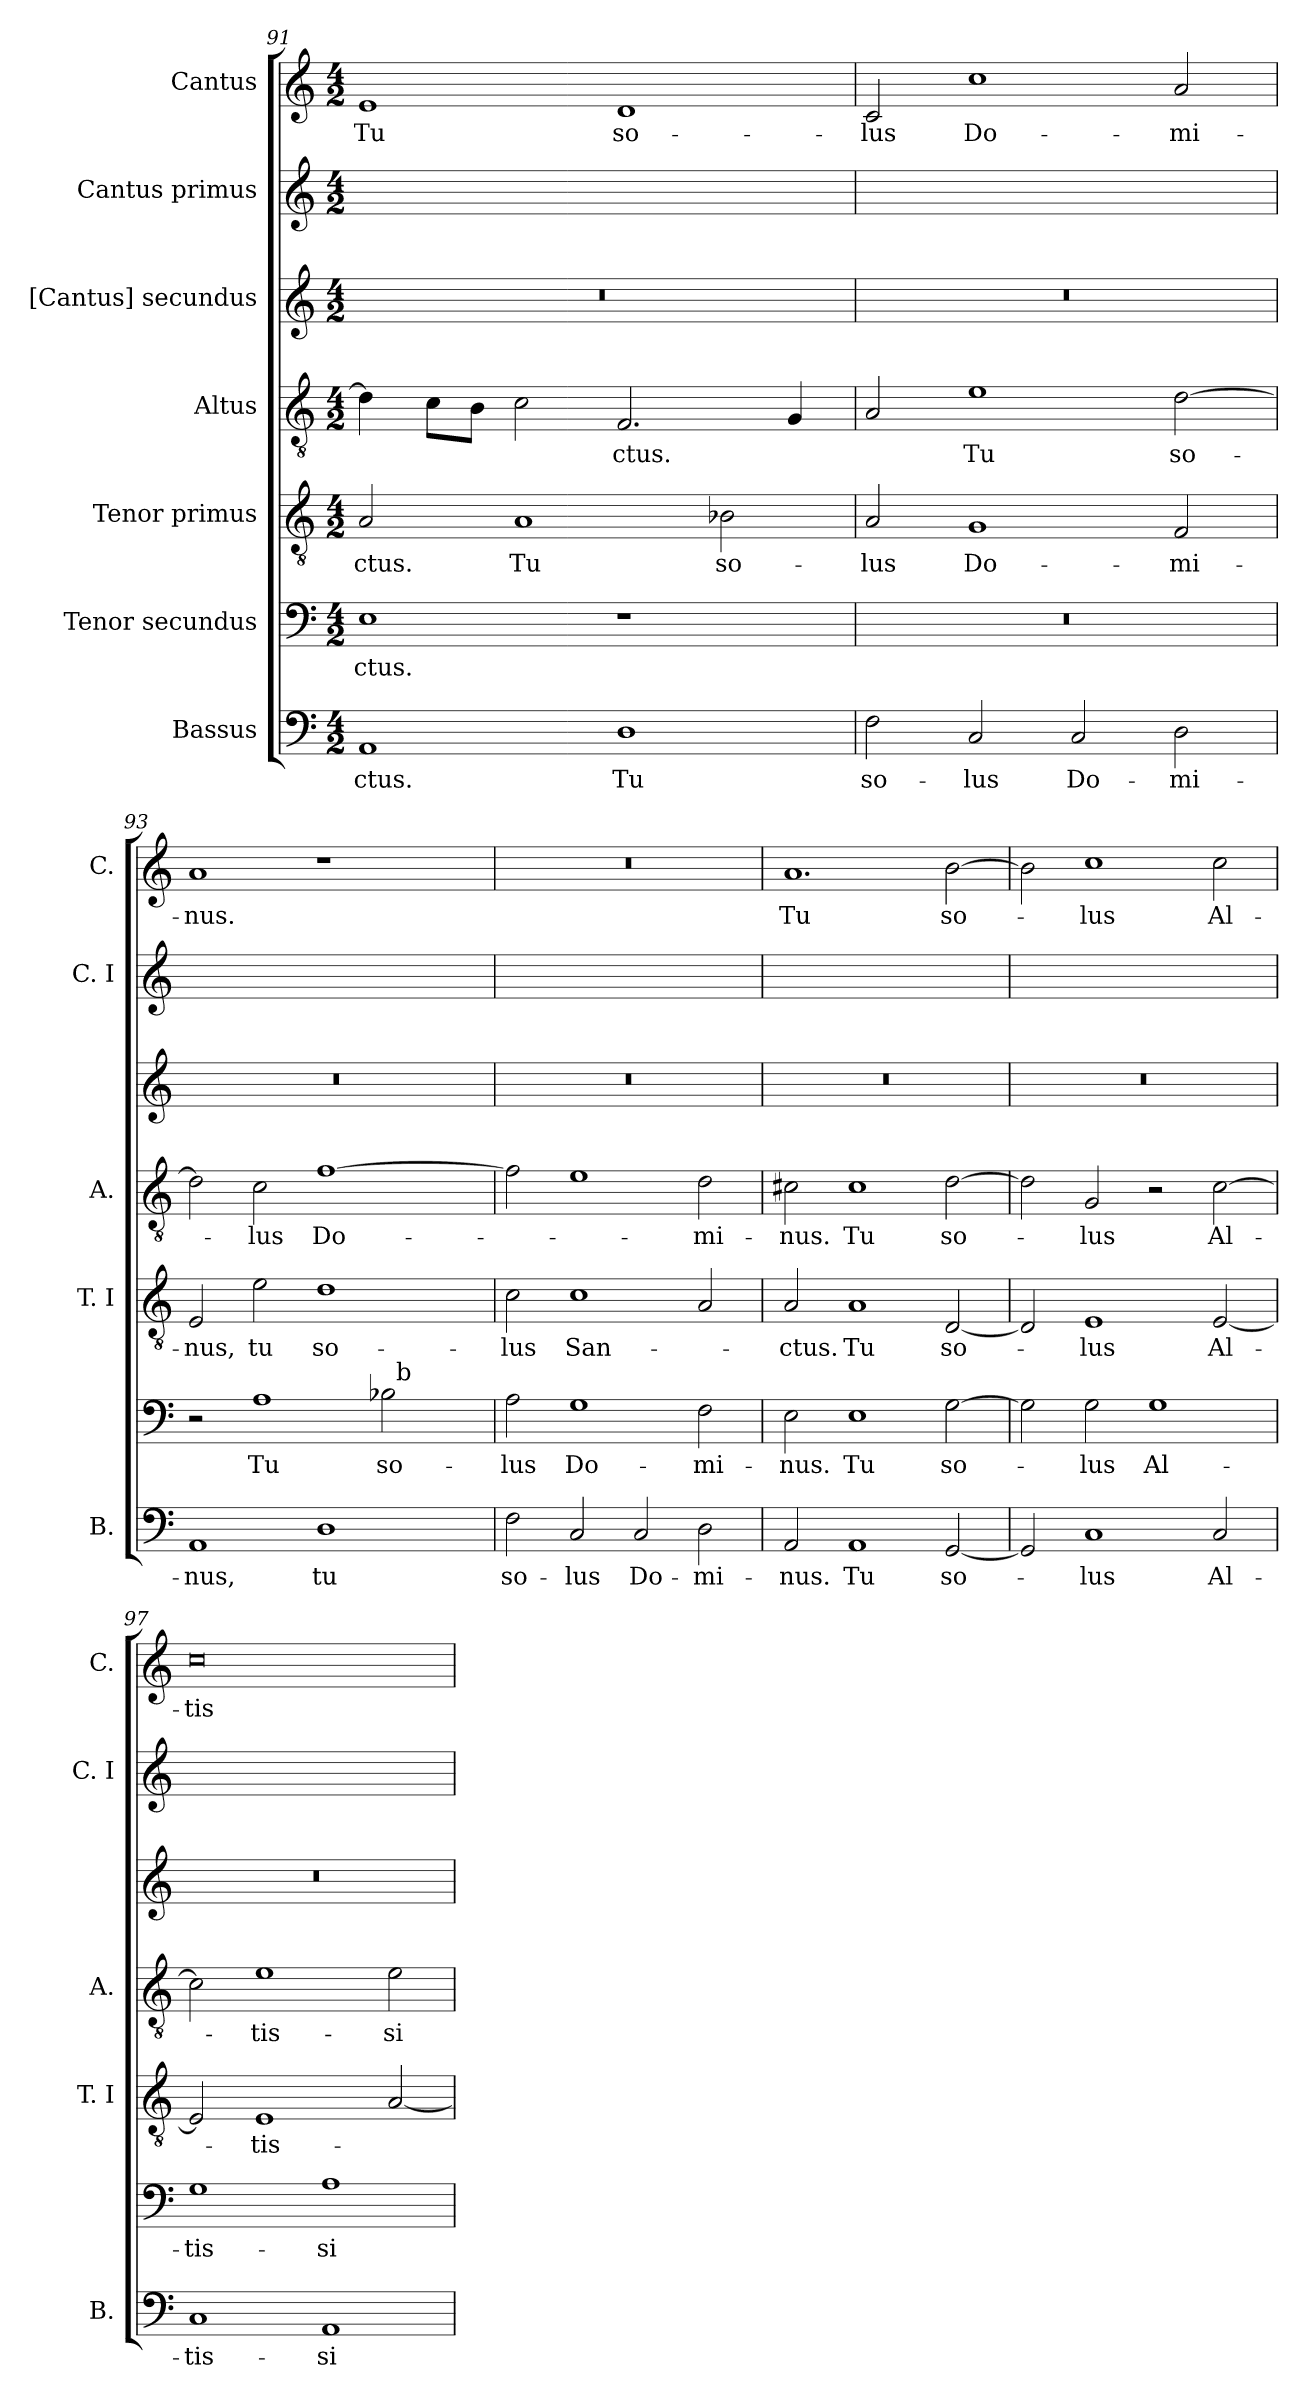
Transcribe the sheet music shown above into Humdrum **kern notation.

**kern	**text	**kern	**text	**kern	**text	**kern	**text	**kern	**kern	**kern	**text
*part7	*part7	*part6	*part6	*part5	*part5	*part4	*part4	*part3	*part2	*part1	*part1
*staff7	*staff7	*staff6	*staff6	*staff5	*staff5	*staff4	*staff4	*staff3	*staff2	*staff1	*staff1
*I"Bassus	*	*I"Tenor secundus	*	*I"Tenor primus	*	*I"Altus	*	*I"[Cantus] secundus	*I"Cantus primus	*I"Cantus	*
*I'B.	*	*	*	*I'T. I	*	*I'A.	*	*	*I'C. I	*I'C.	*
*clefF4	*	*clefF4	*	*clefGv2	*	*clefGv2	*	*clefG2	*clefG2	*clefG2	*
*	*	*	*	*ITrd7c12	*	*ITrd7c12	*	*	*	*	*
*k[]	*	*k[]	*	*k[]	*	*k[]	*	*k[]	*k[]	*k[]	*
*C:	*	*C:	*	*C:	*	*C:	*	*C:	*C:	*C:	*
*M4/2	*	*M4/2	*	*M4/2	*	*M4/2	*	*M4/2	*M4/2	*M4/2	*
=91	=91	=91	=91	=91	=91	=91	=91	=91	=91	=91	=91
!	!LO:LY:b:color=#000000	!	!	!	!	!	!	!	!	!	!
!	!	!	!LO:LY:b:color=#000000	!	!	!	!	!	!	!	!
!	!	!	!	!	!LO:LY:b:color=#000000	!	!	!LO:N:vis=1	!LO:N:vis=1	!	!
!	!	!	!	!	!	!	!	!	!	!	!LO:LY:b:color=#000000
1AAi	-ctus.	1Ei	-ctus.	2AAi/	-ctus.	4Di\]	.	0r	0ryy	1ei	Tu
.	.	.	.	.	.	8Ci\L	.	.	.	.	.
.	.	.	.	.	.	8BBi\J	.	.	.	.	.
!	!	!	!	!	!LO:LY:b:color=#000000	!	!	!	!	!	!
.	.	.	.	1AAi	Tu	2Ci\	.	.	.	.	.
!	!LO:LY:b:color=#000000	!	!	!	!	!	!	!	!	!	!
!	!	!	!	!	!	!	!LO:LY:b:color=#000000	!	!	!	!
!	!	!	!	!	!	!	!	!	!	!	!LO:LY:b:color=#000000
1Di	Tu	1r	.	.	.	2.FFi/	-ctus.	.	.	1di	so-
!	!	!	!	!	!LO:LY:b:color=#000000	!	!	!	!	!	!
.	.	.	.	2BB-Xi\	so-	.	.	.	.	.	.
.	.	.	.	.	.	4GGi/	.	.	.	.	.
=92	=92	=92	=92	=92	=92	=92	=92	=92	=92	=92	=92
!	!LO:LY:b:color=#000000	!LO:N:vis=1	!	!	!	!	!	!	!	!	!
!	!	!	!	!	!LO:LY:b:color=#000000	!	!	!LO:N:vis=1	!LO:N:vis=1	!	!
!	!	!	!	!	!	!	!	!	!	!	!LO:LY:b:color=#000000
2Fi\	so-	0r	.	2AAi/	-lus	2AAi/	.	0r	0ryy	2ci/	-lus
!	!LO:LY:b:color=#000000	!	!	!	!	!	!	!	!	!	!
!	!	!	!	!	!LO:LY:b:color=#000000	!	!	!	!	!	!
!	!	!	!	!	!	!	!LO:LY:b:color=#000000	!	!	!	!
!	!	!	!	!	!	!	!	!	!	!	!LO:LY:b:color=#000000
2Ci/	-lus	.	.	1GGi	Do-	1Ei	Tu	.	.	1cci	Do-
!	!LO:LY:b:color=#000000	!	!	!	!	!	!	!	!	!	!
2Ci/	Do-	.	.	.	.	.	.	.	.	.	.
!	!LO:LY:b:color=#000000	!	!	!	!	!	!	!	!	!	!
!	!	!	!	!	!LO:LY:b:color=#000000	!	!	!	!	!	!
!	!	!	!	!	!	!	!LO:LY:b:color=#000000	!	!	!	!
!	!	!	!	!	!	!	!	!	!	!	!LO:LY:b:color=#000000
2Di\	-mi-	.	.	2FFi/	-mi-	[2Di\	so-	.	.	2ai/	-mi-
=93	=93	=93	=93	=93	=93	=93	=93	=93	=93	=93	=93
!	!LO:LY:b:color=#000000	!	!	!	!	!	!	!	!	!	!
!	!	!	!	!	!LO:LY:b:color=#000000	!	!	!LO:N:vis=1	!LO:N:vis=1	!	!
!	!	!	!	!	!	!	!	!	!	!	!LO:LY:b:color=#000000
*	*	*^	*	*	*	*	*	*	*	*	*
1AAi	-nus,	2r	1ryy	.	2EEi/	-nus,	2Di\]	.	0r	0ryy	1ai	-nus.
!	!	!	!	!LO:LY:b:color=#000000	!	!	!	!	!	!	!	!
!	!	!	!	!	!	!LO:LY:b:color=#000000	!	!	!	!	!	!
!	!	!	!	!	!	!	!	!LO:LY:b:color=#000000	!	!	!	!
.	.	1Ai	.	Tu	2Ei\	tu	2Ci\	-lus	.	.	.	.
!	!LO:LY:b:color=#000000	!	!	!	!	!	!	!	!	!	!	!
!	!	!	!	!	!	!LO:LY:b:color=#000000	!	!	!	!	!	!
!	!	!	!	!	!	!	!	!LO:LY:b:color=#000000	!	!	!	!
1Di	tu	.	2ryy	.	1Di	so-	[1Fi	Do-	.	.	1r	.
!	!	!	!	!LO:LY:b:color=#000000	!	!	!	!	!	!	!	!
.	.	2B-i\	32ryy	so-	.	.	.	.	.	.	.	.
.	.	.	256ryy	.	.	.	.	.	.	.	.	.
!	!	!	!LO:TX:a:t=b	!	!	!	!	!	!	!	!	!
.	.	.	4ryy	.	.	.	.	.	.	.	.	.
.	.	.	8ryy	.	.	.	.	.	.	.	.	.
.	.	.	16ryy	.	.	.	.	.	.	.	.	.
.	.	.	64..ryy	.	.	.	.	.	.	.	.	.
*	*	*v	*v	*	*	*	*	*	*	*	*	*
!!LO:LB:g=z
=94	=94	=94	=94	=94	=94	=94	=94	=94	=94	=94	=94
*	*	*^	*	*	*	*	*	*	*	*	*
!	!LO:LY:b:color=#000000	!	!	!	!	!	!	!	!	!	!	!
*	*	*v	*v	*	*	*	*	*	*	*	*	*
*	*	*^	*	*	*	*	*	*	*	*	*
!	!	!	!	!LO:LY:b:color=#000000	!	!	!	!	!	!	!	!
*	*	*v	*v	*	*	*	*	*	*	*	*	*
*	*	*^	*	*	*	*	*	*	*	*	*
!	!	!	!	!	!	!LO:LY:b:color=#000000	!	!	!LO:N:vis=1	!LO:N:vis=1	!LO:N:vis=1	!
*	*	*v	*v	*	*	*	*	*	*	*	*	*
2Fi\	so-	2Ai\	-lus	2Ci\	-lus	2Fi\]	.	0r	0ryy	0r	.
!	!LO:LY:b:color=#000000	!	!	!	!	!	!	!	!	!	!
!	!	!	!LO:LY:b:color=#000000	!	!	!	!	!	!	!	!
!	!	!	!	!	!LO:LY:b:color=#000000	!	!	!	!	!	!
2Ci/	-lus	1Gi	Do-	1Ci	San-	1Ei	.	.	.	.	.
!	!LO:LY:b:color=#000000	!	!	!	!	!	!	!	!	!	!
2Ci/	Do-	.	.	.	.	.	.	.	.	.	.
!	!LO:LY:b:color=#000000	!	!	!	!	!	!	!	!	!	!
!	!	!	!LO:LY:b:color=#000000	!	!	!	!	!	!	!	!
!	!	!	!	!	!	!	!LO:LY:b:color=#000000	!	!	!	!
2Di\	-mi-	2Fi\	-mi-	2AAi/	.	2Di\	-mi-	.	.	.	.
=95	=95	=95	=95	=95	=95	=95	=95	=95	=95	=95	=95
!	!LO:LY:b:color=#000000	!	!	!	!	!	!	!	!	!	!
!	!	!	!LO:LY:b:color=#000000	!	!	!	!	!	!	!	!
!	!	!	!	!	!LO:LY:b:color=#000000	!	!	!	!	!	!
!	!	!	!	!	!	!	!LO:LY:b:color=#000000	!LO:N:vis=1	!LO:N:vis=1	!	!
!	!	!	!	!	!	!	!	!	!	!	!LO:LY:b:color=#000000
2AAi/	-nus.	2Ei\	-nus.	2AAi/	-ctus.	2C#Xi\	-nus.	0r	0ryy	1.ai	Tu
!	!LO:LY:b:color=#000000	!	!	!	!	!	!	!	!	!	!
!	!	!	!LO:LY:b:color=#000000	!	!	!	!	!	!	!	!
!	!	!	!	!	!LO:LY:b:color=#000000	!	!	!	!	!	!
!	!	!	!	!	!	!	!LO:LY:b:color=#000000	!	!	!	!
1AAi	Tu	1Ei	Tu	1AAi	Tu	1C#i	Tu	.	.	.	.
!	!LO:LY:b:color=#000000	!	!	!	!	!	!	!	!	!	!
!	!	!	!LO:LY:b:color=#000000	!	!	!	!	!	!	!	!
!	!	!	!	!	!LO:LY:b:color=#000000	!	!	!	!	!	!
!	!	!	!	!	!	!	!LO:LY:b:color=#000000	!	!	!	!
!	!	!	!	!	!	!	!	!	!	!	!LO:LY:b:color=#000000
[2GGi/	so-	[2Gi\	so-	[2DDi/	so-	[2Di\	so-	.	.	[2bi\	so-
=96	=96	=96	=96	=96	=96	=96	=96	=96	=96	=96	=96
!	!	!	!	!	!	!	!	!LO:N:vis=1	!LO:N:vis=1	!	!
2GGi/]	.	2Gi\]	.	2DDi/]	.	2Di\]	.	0r	0ryy	2bi\]	.
!	!LO:LY:b:color=#000000	!	!	!	!	!	!	!	!	!	!
!	!	!	!LO:LY:b:color=#000000	!	!	!	!	!	!	!	!
!	!	!	!	!	!LO:LY:b:color=#000000	!	!	!	!	!	!
!	!	!	!	!	!	!	!LO:LY:b:color=#000000	!	!	!	!
!	!	!	!	!	!	!	!	!	!	!	!LO:LY:b:color=#000000
1Ci	-lus	2Gi\	-lus	1EEi	-lus	2GGi/	-lus	.	.	1cci	-lus
!	!	!	!LO:LY:b:color=#000000	!	!	!	!	!	!	!	!
.	.	1Gi	Al-	.	.	2r	.	.	.	.	.
!	!LO:LY:b:color=#000000	!	!	!	!	!	!	!	!	!	!
!	!	!	!	!	!LO:LY:b:color=#000000	!	!	!	!	!	!
!	!	!	!	!	!	!	!LO:LY:b:color=#000000	!	!	!	!
!	!	!	!	!	!	!	!	!	!	!	!LO:LY:b:color=#000000
2Ci/	Al-	.	.	[2EEi/	Al-	[2Ci\	Al-	.	.	2cci\	Al-
=97	=97	=97	=97	=97	=97	=97	=97	=97	=97	=97	=97
!	!LO:LY:b:color=#000000	!	!	!	!	!	!	!	!	!	!
!	!	!	!LO:LY:b:color=#000000	!	!	!	!	!LO:N:vis=1	!LO:N:vis=1	!	!
!	!	!	!	!	!	!	!	!	!	!	!LO:LY:b:color=#000000
1Ci	-tis-	1Gi	-tis-	2EEi/]	.	2Ci\]	.	0r	0ryy	0cci	-tis-
!	!	!	!	!	!LO:LY:b:color=#000000	!	!	!	!	!	!
!	!	!	!	!	!	!	!LO:LY:b:color=#000000	!	!	!	!
.	.	.	.	1EEi	-tis-	1Ei	-tis-	.	.	.	.
!	!LO:LY:b:color=#000000	!	!	!	!	!	!	!	!	!	!
!	!	!	!LO:LY:b:color=#000000	!	!	!	!	!	!	!	!
1AAi	-si-	1Ai	-si-	.	.	.	.	.	.	.	.
!	!	!	!	!	!	!	!LO:LY:b:color=#000000	!	!	!	!
.	.	.	.	[2AAi/	.	2Ei\	-si-	.	.	.	.
=	=	=	=	=	=	=	=	=	=	=	=
*-	*-	*-	*-	*-	*-	*-	*-	*-	*-	*-	*-
